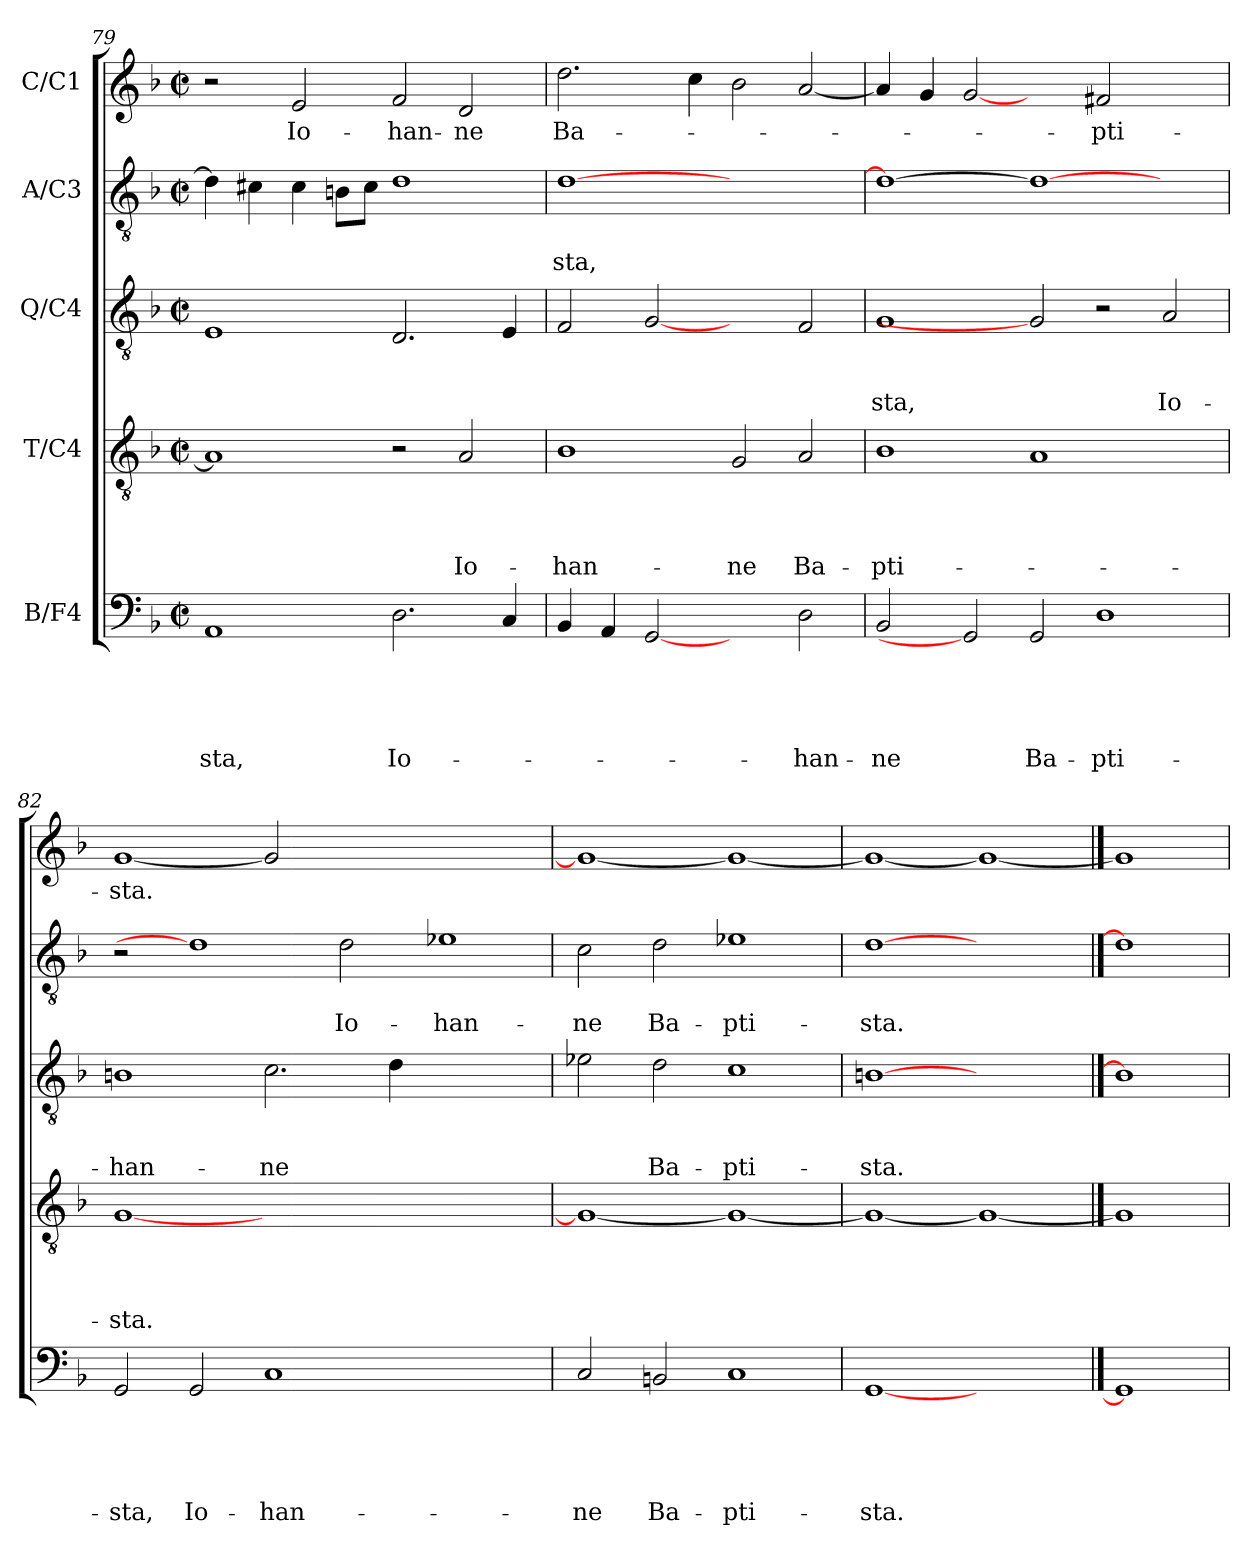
**kern	**text	**text	**text	**text	**text	**kern	**text	**text	**text	**text	**kern	**text	**text	**text	**kern	**text	**text	**kern	**text
*part5	*part5	*part5	*part5	*part5	*part5	*part4	*part4	*part4	*part4	*part4	*part3	*part3	*part3	*part3	*part2	*part2	*part2	*part1	*part1
*staff5	*staff5	*staff5	*staff5	*staff5	*staff5	*staff4	*staff4	*staff4	*staff4	*staff4	*staff3	*staff3	*staff3	*staff3	*staff2	*staff2	*staff2	*staff1	*staff1
*I"B/F4	*	*	*	*	*	*I"T/C4	*	*	*	*	*I"Q/C4	*	*	*	*I"A/C3	*	*	*I"C/C1	*
*clefF4	*	*	*	*	*	*clefGv2	*	*	*	*	*clefGv2	*	*	*	*clefGv2	*	*	*clefG2	*
*k[b-]	*	*	*	*	*	*k[b-]	*	*	*	*	*k[b-]	*	*	*	*k[b-]	*	*	*k[b-]	*
*F:	*	*	*	*	*	*F:	*	*	*	*	*F:	*	*	*	*F:	*	*	*F:	*
*M2/2	*	*	*	*	*	*M2/2	*	*	*	*	*M2/2	*	*	*	*M2/2	*	*	*M2/2	*
*met(c|)	*	*	*	*	*	*met(c|)	*	*	*	*	*met(c|)	*	*	*	*met(c|)	*	*	*met(c|)	*
=79	=79	=79	=79	=79	=79	=79	=79	=79	=79	=79	=79	=79	=79	=79	=79	=79	=79	=79	=79
!	!	!	!	!	!LO:LY:b	!	!	!	!	!	!	!	!	!	!	!	!	!	!
1AA	.	.	.	.	-sta,	1A]	.	.	.	.	1E	.	.	.	4d\]	.	.	2r	.
.	.	.	.	.	.	.	.	.	.	.	.	.	.	.	4c#\	.	.	.	.
!	!	!	!	!	!	!	!	!	!	!	!	!	!	!	!	!	!	!	!LO:LY:b
.	.	.	.	.	.	.	.	.	.	.	.	.	.	.	4c#\	.	.	2e/	Io-
.	.	.	.	.	.	.	.	.	.	.	.	.	.	.	8B\L	.	.	.	.
.	.	.	.	.	.	.	.	.	.	.	.	.	.	.	8c#\J	.	.	.	.
!	!	!	!	!	!LO:LY:b	!	!	!	!	!	!	!	!	!	!	!	!	!	!LO:LY:b
2.D\	.	.	.	.	Io-	2r	.	.	.	.	2.D/	.	.	.	1d	.	.	2f/	-han-
!	!	!	!	!	!	!	!	!	!	!LO:LY:b	!	!	!	!	!	!	!	!	!LO:LY:b
.	.	.	.	.	.	2A/	.	.	.	Io-	.	.	.	.	.	.	.	2d/	-ne
4C/	.	.	.	.	.	.	.	.	.	.	4E/	.	.	.	.	.	.	.	.
=80	=80	=80	=80	=80	=80	=80	=80	=80	=80	=80	=80	=80	=80	=80	=80	=80	=80	=80	=80
!	!	!	!	!	!	!	!	!	!	!LO:LY:b	!	!	!	!	!	!	!LO:LY:b	!	!LO:LY:b
4BB-/	.	.	.	.	.	1B-	.	.	.	-han-	2F/	.	.	.	[1d	.	-sta,	2.dd\	Ba-
4AA/	.	.	.	.	.	.	.	.	.	.	.	.	.	.	.	.	.	.	.
[2GG	.	.	.	.	.	.	.	.	.	.	[2G	.	.	.	.	.	.	.	.
.	.	.	.	.	.	.	.	.	.	.	.	.	.	.	.	.	.	4cc\	.
!	!	!	!	!	!	!	!	!	!	!LO:LY:b	!	!	!	!	!	!	!	!	!
2ryy	.	.	.	.	.	2G/	.	.	.	-ne	2ryy	.	.	.	1ryy	.	.	2b-\	.
!	!	!	!	!	!LO:LY:b	!	!	!	!	!LO:LY:b	!	!	!	!	!	!	!	!	!
2D\	.	.	.	.	-han-	2A/	.	.	.	Ba-	2F/	.	.	.	.	.	.	[2a/	.
!!LO:LB:g=z
=81	=81	=81	=81	=81	=81	=81	=81	=81	=81	=81	=81	=81	=81	=81	=81	=81	=81	=81	=81
!	!	!	!	!	!LO:LY:b	!	!	!	!	!LO:LY:b	!	!	!	!LO:LY:b	!	!	!	!	!
2BB-/	.	.	.	.	-ne	1B-	.	.	.	-pti-	1G	.	.	-sta,	1d_	.	.	4a/]	.
.	.	.	.	.	.	.	.	.	.	.	.	.	.	.	.	.	.	4g/	.
2GG]	.	.	.	.	.	.	.	.	.	.	.	.	.	.	.	.	.	[2g	.
!	!	!	!	!	!LO:LY:b	!	!	!	!	!	!	!	!	!	!	!	!	!	!
2GG/	.	.	.	.	Ba-	1A	.	.	.	.	2G]	.	.	.	1d_	.	.	2ryy	.
!	!	!	!	!	!LO:LY:b	!	!	!	!	!	!	!	!	!	!	!	!	!	!LO:LY:b
1D	.	.	.	.	-pti-	.	.	.	.	.	2r	.	.	.	.	.	.	2f#/	-pti-
!	!	!	!	!	!	!	!	!	!	!	!	!	!	!LO:LY:b	!	!	!	!	!
.	.	.	.	.	.	2ryy	.	.	.	.	2A/	.	.	Io-	2ryy	.	.	2ryy	.
=82	=82	=82	=82	=82	=82	=82	=82	=82	=82	=82	=82	=82	=82	=82	=82	=82	=82	=82	=82
!	!	!	!	!	!LO:LY:b	!	!	!	!	!LO:LY:b	!	!	!	!LO:LY:b	!	!	!	!	!LO:LY:b
2GG/	.	.	.	.	-sta,	[1G	.	.	.	-sta.	1Bn	.	.	-han-	2r	.	.	[1g	-sta.
!	!	!	!	!	!LO:LY:b	!	!	!	!	!	!	!	!	!	!	!	!	!	!
2GG/	.	.	.	.	Io-	.	.	.	.	.	.	.	.	.	1d]	.	.	.	.
!	!	!	!	!	!LO:LY:b	!	!	!	!	!	!	!	!	!LO:LY:b	!	!	!	!	!
1C	.	.	.	.	-han-	0ryy	.	.	.	.	2.c\	.	.	-ne	.	.	.	2g]	.
!	!	!	!	!	!	!	!	!	!	!	!	!	!	!	!	!	!LO:LY:b	!	!
.	.	.	.	.	.	.	.	.	.	.	.	.	.	.	2d\	.	Io-	1.ryy	.
.	.	.	.	.	.	.	.	.	.	.	4d\	.	.	.	.	.	.	.	.
!	!	!	!	!	!	!	!	!	!	!	!	!	!	!	!	!	!LO:LY:b	!	!
1ryy	.	.	.	.	.	.	.	.	.	.	1ryy	.	.	.	1e-X	.	-han-	.	.
=83	=83	=83	=83	=83	=83	=83	=83	=83	=83	=83	=83	=83	=83	=83	=83	=83	=83	=83	=83
!	!	!	!	!	!LO:LY:b	!	!	!	!	!	!	!	!	!	!	!	!LO:LY:b	!	!
2C/	.	.	.	.	-ne	1G_	.	.	.	.	2e-\	.	.	.	2c\	.	-ne	1g_	.
!	!	!	!	!	!LO:LY:b	!	!	!	!	!	!	!	!	!LO:LY:b	!	!	!LO:LY:b	!	!
2BBn/	.	.	.	.	Ba-	.	.	.	.	.	2d\	.	.	Ba-	2d\	.	Ba-	.	.
!	!	!	!	!	!LO:LY:b	!	!	!	!	!	!	!	!	!LO:LY:b	!	!	!LO:LY:b	!	!
1C	.	.	.	.	-pti-	1G_	.	.	.	.	1c	.	.	-pti-	1e-X	.	-pti-	1g_	.
=84	=84	=84	=84	=84	=84	=84	=84	=84	=84	=84	=84	=84	=84	=84	=84	=84	=84	=84	=84
!	!	!	!	!	!LO:LY:b	!	!	!	!	!	!	!	!	!LO:LY:b	!	!	!LO:LY:b	!	!
[1GG	.	.	.	.	-sta.	1G_	.	.	.	.	[1Bn	.	.	-sta.	[1d	.	-sta.	1g_	.
1ryy	.	.	.	.	.	1G_	.	.	.	.	1ryy	.	.	.	1ryy	.	.	1g_	.
==85	==85	==85	==85	==85	==85	==85	==85	==85	==85	==85	==85	==85	==85	==85	==85	==85	==85	==85	==85
1GG]	.	.	.	.	.	1G]	.	.	.	.	1B]	.	.	.	1d]	.	.	1g]	.
=	=	=	=	=	=	=	=	=	=	=	=	=	=	=	=	=	=	=	=
*-	*-	*-	*-	*-	*-	*-	*-	*-	*-	*-	*-	*-	*-	*-	*-	*-	*-	*-	*-
